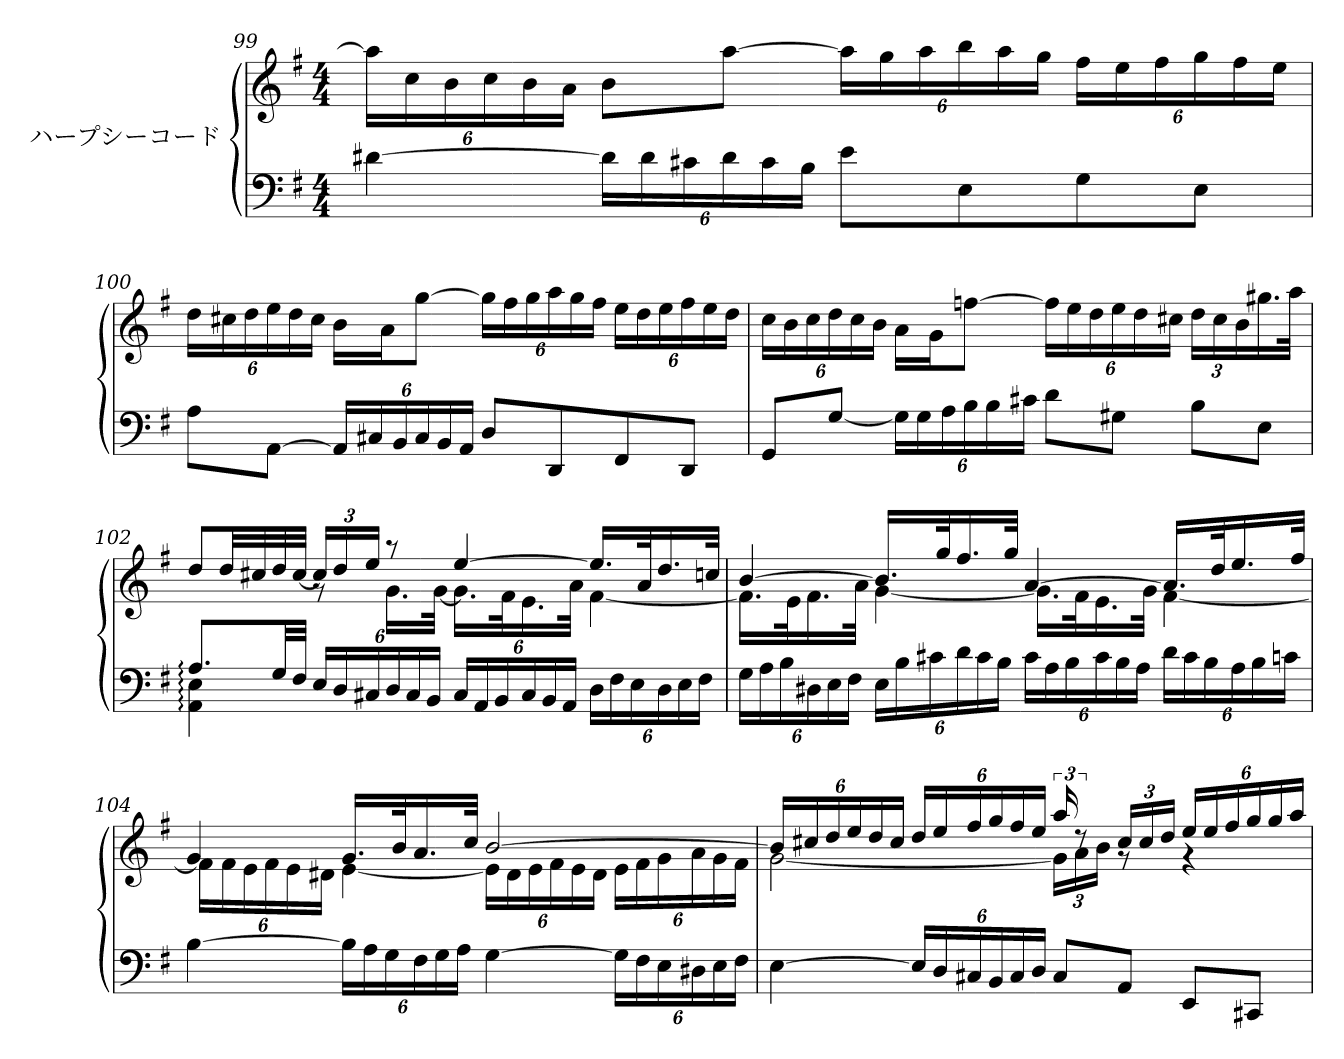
**kern	**kern
*part1	*part1
*staff2	*staff1
*I"ハープシーコード	*
!!LO:LB:g=z
*clefF4	*clefG2
*k[f#]	*k[f#]
*M4/4	*M4/4
*	*Xbrackettup
=99	=99
[4d#X\	24aa\LL]
.	24cc\
.	24b\
.	24cc\
.	24b\
.	24a\JJ
*Xbrackettup	*
24d#\LL]	8b\L
24d#\	.
24c#X\	.
24d#\	[8aa\J
24c#\	.
24B\JJ	.
8e\L	24aa\LL]
.	24gg\
.	24aa\
8E\	24bb\
.	24aa\
.	24gg\JJ
8G\	24ff#\LL
.	24ee\
.	24ff#\
8E\J	24gg\
.	24ff#\
.	24ee\JJ
!!LO:LB:g=z
=100	=100
8A\L	24dd\LL
.	24cc#X\
.	24dd\
[8AA\J	24ee\
.	24dd\
.	24cc#\JJ
24AA/LL]	16b\LL
24C#X/	.
.	16a\J
24BB/	.
24C#/	[8gg\J
24BB/	.
24AA/JJ	.
8D/L	24gg\LL]
.	24ff#\
.	24gg\
8DD/	24aa\
.	24gg\
.	24ff#\JJ
8FF#/	24ee\LL
.	24dd\
.	24ee\
8DD/J	24ff#\
.	24ee\
.	24dd\JJ
!!LO:LB:g=z
=101	=101
8GG/L	24cc\LL
.	24b\
.	24cc\
[8G/J	24dd\
.	24cc\
.	24b\JJ
24G\LL]	16a\LL
24G\	.
.	16g\J
24A\	.
24B\	[8ffn\J
24B\	.
24c#X\JJ	.
8d\L	24ff\LL]
.	24ee\
.	24dd\
8G#X\J	24ee\
.	24dd\
.	24cc#X\JJ
8B\L	24dd\LL
.	24cc#\
.	24b\
8E\J	16.gg#X\
.	32aa\JJk
!!LO:LB:g=z
=102	=102
*^	*^
8.A:/L	4AA\: 4E\:	8dd/L	4ryy
.	.	32dd/LL	.
.	.	32cc#X/	.
32G/LL	.	32dd/	.
32F#/JJJ	.	[32cc#/JJJ	.
2.ryy	24E/LL	24cc#/LL]	8rg
.	24D/	24dd/	.
.	24C#X/	24ee/JJ	.
.	24D/	8raa	16.g\LL
.	24C#/	.	.
.	24BB/JJ	.	.
.	.	.	[32g\JJk
.	24C#/LL	[4ee/	16.g\LL]
.	24AA/	.	.
.	24BB/	.	.
.	.	.	32f#\K
.	24C#/	.	16.e\
.	24BB/	.	.
.	24AA/JJ	.	.
.	.	.	32a\JJk
.	24D\LL	16.ee/LL]	[4f#\
.	24F#\	.	.
.	24E\	.	.
.	.	32a/K	.
.	24D\	16.dd/	.
.	24E\	.	.
.	24F#\JJ	.	.
.	.	32ccn/JJk	.
*v	*v	*	*
!!LO:PB:g=z	!!
=103	=103	=103
24G\LL	[4b/	16.f#\LL]
24A\	.	.
24B\	.	.
.	.	32e\K
24D#X\	.	16.f#\
24E\	.	.
24F#\JJ	.	.
.	.	32a\JJk
24E\LL	16.b/LL]	[4g\
24B\	.	.
24c#X\	.	.
.	32gg/K	.
24d\	16.ff#/	.
24c#\	.	.
24B\JJ	.	.
.	32gg/JJk	.
24c#\LL	[4a/	16.g\LL]
24A\	.	.
24B\	.	.
.	.	32f#\K
24c#\	.	16.e\
24B\	.	.
24A\JJ	.	.
.	.	32g\JJk
24d\LL	16.a/LL]	[4f#\
24c#\	.	.
24B\	.	.
.	32dd/K	.
24A\	16.ee/	.
24B\	.	.
24cn\JJ	.	.
.	32ff#/JJk	.
!!LO:LB:g=z	!!
=104	=104	=104
[4B\	4g/	24f#\LL]
.	.	24f#\
.	.	24e\
.	.	24f#\
.	.	24e\
.	.	24d#X\JJ
24B\LL]	16.g/LL	[4e\
24A\	.	.
24G\	.	.
.	32b/K	.
24F#\	16.a/	.
24G\	.	.
24A\JJ	.	.
.	32cc/JJk	.
[4G\	[2b/	24e\LL]
.	.	24d#\
.	.	24e\
.	.	24f#\
.	.	24e\
.	.	24d#\JJ
24G\LL]	.	24e\LL
24F#\	.	24f#\
24E\	.	24g\
24D#X\	.	24a\
24E\	.	24g\
24F#\JJ	.	24f#\JJ
!!LO:LB:g=z	!!
=105	=105	=105
[4E\	24b/LL]	[2g\
.	24cc#X/	.
.	24dd/	.
.	24ee/	.
.	24dd/	.
.	24cc#/JJ	.
24E/LL]	24dd/LL	.
24D/	24ee/	.
24C#X/	24ff#/	.
24BB/	24gg/	.
24C#/	24ff#/	.
24D/JJ	24ee/JJ	.
*	*brackettup	*Xbrackettup
8C#/L	24aa/	24g\LL]
.	12rdd	24a\
.	.	24b\JJ
8AA/J	24cc#/LL	8rg
.	24cc#/	.
.	24dd/JJ	.
8EE/L	24ee/LL	4rg
.	24ee/	.
.	24ff#/	.
8CC#X/J	24gg/	.
.	24gg/	.
.	24aa/JJ	.
*	*v	*v
=	=
*-	*-
